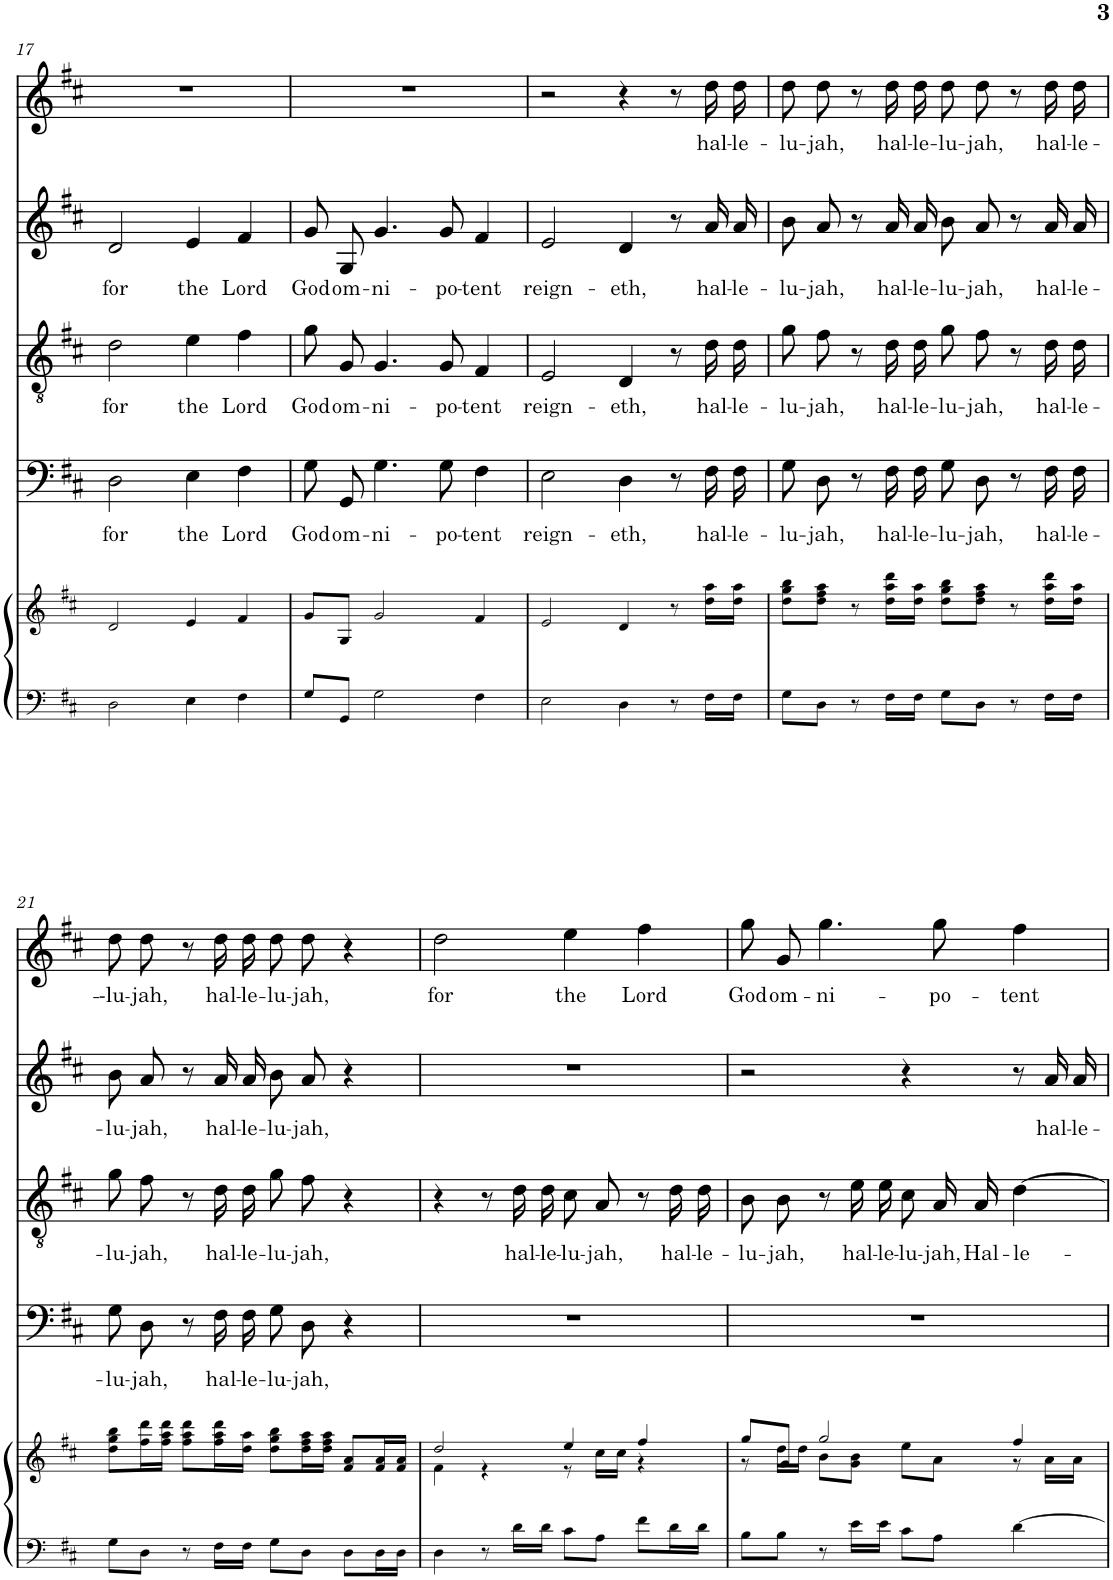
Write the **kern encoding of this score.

**kern	**kern	**kern	**text	**kern	**text	**kern	**text	**kern	**text
*part5	*part5	*part4	*part4	*part3	*part3	*part2	*part2	*part1	*part1
*staff6	*staff5	*staff4	*staff4	*staff3	*staff3	*staff2	*staff2	*staff1	*staff1
*I"Track 5	*	*I"Basso	*	*I"Tenore	*	*I"Alto	*	*I"Canto	*
!!LO:PB:g=z
*clefF4	*clefG2	*clefF4	*	*clefGv2	*	*clefG2	*	*clefG2	*
*k[f#c#]	*k[f#c#]	*k[f#c#]	*	*k[f#c#]	*	*k[f#c#]	*	*k[f#c#]	*
*D:	*D:	*D:	*	*D:	*	*D:	*	*D:	*
*M4/4	*M4/4	*M4/4	*	*M4/4	*	*M4/4	*	*M4/4	*
*met(c)	*met(c)	*met(c)	*	*met(c)	*	*met(c)	*	*met(c)	*
=17	=17	=17	=17	=17	=17	=17	=17	=17	=17
!	!	!	!LO:LY:b	!	!LO:LY:b	!	!LO:LY:b	!	!
2D-\	2d-/	2D-\	for	2d-\	for	2d-/	for	1r	.
!	!	!	!LO:LY:b	!	!LO:LY:b	!	!LO:LY:b	!	!
4E-\	4e-/	4E-\	the	4e-\	the	4e-/	the	.	.
!	!	!	!LO:LY:b	!	!LO:LY:b	!	!LO:LY:b	!	!
4F\	4f/	4F\	Lord	4f\	Lord	4f/	Lord	.	.
=18	=18	=18	=18	=18	=18	=18	=18	=18	=18
!	!	!	!LO:LY:b	!	!LO:LY:b	!	!LO:LY:b	!	!
8G-/L	8g-/L	8G-/L	God	8g-\L	God	8g-/L	God	1r	.
!	!	!	!LO:LY:b	!	!LO:LY:b	!	!LO:LY:b	!	!
8GG-/J	8G-/J	8GG-/J	om-	8G-\J	om-	8G-/J	om-	.	.
!	!	!	!LO:LY:b	!	!LO:LY:b	!	!LO:LY:b	!	!
2G-\	2g-/	4.G-\	-ni-	4.G-/	-ni-	4.g-/	-ni-	.	.
!	!	!	!LO:LY:b	!	!LO:LY:b	!	!LO:LY:b	!	!
.	.	8G-\	-po-	8G-/	-po-	8g-/	-po-	.	.
!	!	!	!LO:LY:b	!	!LO:LY:b	!	!LO:LY:b	!	!
4F\	4f/	4F\	-tent	4F/	-tent	4f/	-tent	.	.
=19	=19	=19	=19	=19	=19	=19	=19	=19	=19
!	!	!	!LO:LY:b	!	!LO:LY:b	!	!LO:LY:b	!	!
2E-\	2e-/	2E-\	reign-	2E-/	reign-	2e-/	reign-	2r	.
!	!	!	!LO:LY:b	!	!LO:LY:b	!	!LO:LY:b	!	!
4D-\	4d-/	4D-\	-eth,	4D-/	-eth,	4d-/	-eth,	4r	.
8r	8r	8r	.	8r	.	8r	.	8r	.
!	!	!	!LO:LY:b	!	!LO:LY:b	!	!LO:LY:b	!	!LO:LY:b
16F\LL	16dd-\ 16aa-\LL	16F\LL	hal-	16d-\LL	hal-	16a-/LL	hal-	16dd-\LL	hal-
!	!	!	!LO:LY:b	!	!LO:LY:b	!	!LO:LY:b	!	!LO:LY:b
16F\JJ	16dd-\ 16aa-\JJ	16F\JJ	-le-	16d-\JJ	-le-	16a-/JJ	-le-	16dd-\JJ	-le-
=20	=20	=20	=20	=20	=20	=20	=20	=20	=20
!	!	!	!LO:LY:b	!	!LO:LY:b	!	!LO:LY:b	!	!LO:LY:b
8G-\L	8dd-\ 8gg-\ 8bb-\L	8G-\L	-lu-	8g-\L	-lu-	8b-/L	-lu-	8dd-\L	-lu-
!	!	!	!LO:LY:b	!	!LO:LY:b	!	!LO:LY:b	!	!LO:LY:b
8D-\J	8dd-\ 8ff\ 8aa-\J	8D-\J	-jah,	8f\J	-jah,	8a-/J	-jah,	8dd-\J	-jah,
8r	8r	8r	.	8r	.	8r	.	8r	.
!	!	!	!LO:LY:b	!	!LO:LY:b	!	!LO:LY:b	!	!LO:LY:b
16F\LL	16dd-\ 16aa-\ 16ddd-\LL	16F\LL	hal-	16d-\LL	hal-	16a-/LL	hal-	16dd-\LL	hal-
!	!	!	!LO:LY:b	!	!LO:LY:b	!	!LO:LY:b	!	!LO:LY:b
16F\JJ	16dd-\ 16aa-\JJ	16F\JJ	-le-	16d-\JJ	-le-	16a-/JJ	-le-	16dd-\JJ	-le-
!	!	!	!LO:LY:b	!	!LO:LY:b	!	!LO:LY:b	!	!LO:LY:b
8G-\L	8dd-\ 8gg-\ 8bb-\L	8G-\L	-lu-	8g-\L	-lu-	8b-/L	-lu-	8dd-\L	-lu-
!	!	!	!LO:LY:b	!	!LO:LY:b	!	!LO:LY:b	!	!LO:LY:b
8D-\J	8dd-\ 8ff\ 8aa-\J	8D-\J	-jah,	8f\J	-jah,	8a-/J	-jah,	8dd-\J	-jah,
8r	8r	8r	.	8r	.	8r	.	8r	.
!	!	!	!LO:LY:b	!	!LO:LY:b	!	!LO:LY:b	!	!LO:LY:b
16F\LL	16dd-\ 16aa-\ 16ddd-\LL	16F\LL	hal-	16d-\LL	hal-	16a-/LL	hal-	16dd-\LL	hal-
!	!	!	!LO:LY:b	!	!LO:LY:b	!	!LO:LY:b	!	!LO:LY:b
16F\JJ	16dd-\ 16aa-\JJ	16F\JJ	-le-	16d-\JJ	-le-	16a-/JJ	-le-	16dd-\JJ	-le-
!!LO:LB:g=z
=21	=21	=21	=21	=21	=21	=21	=21	=21	=21
!	!	!	!LO:LY:b	!	!LO:LY:b	!	!LO:LY:b	!	!LO:LY:b
8G-\L	8dd-\ 8gg-\ 8bb-\L	8G-\L	-lu-	8g-\L	-lu-	8b-/L	-lu-	8dd-\L	--lu-
!	!	!	!LO:LY:b	!	!LO:LY:b	!	!LO:LY:b	!	!LO:LY:b
8D-\J	16ff\ 16ddd-\L	8D-\J	-jah,	8f\J	-jah,	8a-/J	-jah,	8dd-\J	-jah,
.	16ff\ 16aa-\ 16ddd-\JJ	.	.	.	.	.	.	.	.
8r	8ff\ 8aa-\ 8ddd-\L	8r	.	8r	.	8r	.	8r	.
!	!	!	!LO:LY:b	!	!LO:LY:b	!	!LO:LY:b	!	!LO:LY:b
16F\LL	16ff\ 16aa-\ 16ddd-\L	16F\LL	hal-	16d-\LL	hal-	16a-/LL	hal-	16dd-\LL	hal-
!	!	!	!LO:LY:b	!	!LO:LY:b	!	!LO:LY:b	!	!LO:LY:b
16F\JJ	16dd-\ 16aa-\JJ	16F\JJ	-le-	16d-\JJ	-le-	16a-/JJ	-le-	16dd-\JJ	-le-
!	!	!	!LO:LY:b	!	!LO:LY:b	!	!LO:LY:b	!	!LO:LY:b
8G-\L	8dd-\ 8gg-\ 8bb-\L	8G-\L	-lu-	8g-\L	-lu-	8b-/L	-lu-	8dd-\L	-lu-
!	!	!	!LO:LY:b	!	!LO:LY:b	!	!LO:LY:b	!	!LO:LY:b
8D-\J	16dd-\ 16ff\ 16aa-\L	8D-\J	-jah,	8f\J	-jah,	8a-/J	-jah,	8dd-\J	-jah,
.	16dd-\ 16ff\ 16aa-\JJ	.	.	.	.	.	.	.	.
8D-\L	8f/ 8a-/L	4r	.	4r	.	4r	.	4r	.
16D-\L	16f/ 16a-/L	.	.	.	.	.	.	.	.
16D-\JJ	16f/ 16a-/JJ	.	.	.	.	.	.	.	.
=22	=22	=22	=22	=22	=22	=22	=22	=22	=22
*	*^	*	*	*	*	*	*	*	*
!	!	!	!	!	!	!	!	!	!	!LO:LY:b
4D-\	2dd-/	4f\	1r	.	4r	.	1r	.	2dd-\	for
8r	.	4r	.	.	8r	.	.	.	.	.
!	!	!	!	!	!	!LO:LY:b	!	!	!	!
16d-\LL	.	.	.	.	16d-\LL	hal-	.	.	.	.
!	!	!	!	!	!	!LO:LY:b	!	!	!	!
16d-\JJ	.	.	.	.	16d-\JJ	-le-	.	.	.	.
!	!	!	!	!	!	!LO:LY:b	!	!	!	!LO:LY:b
8c\L	4ee-/	8r	.	.	8c\L	-lu-	.	.	4ee-\	the
!	!	!	!	!	!	!LO:LY:b	!	!	!	!
8A-\J	.	16cc\LL	.	.	8A-\J	-jah,	.	.	.	.
.	.	16cc\JJ	.	.	.	.	.	.	.	.
!	!	!	!	!	!	!	!	!	!	!LO:LY:b
8f\L	4ff/	4r	.	.	8r	.	.	.	4ff\	Lord
!	!	!	!	!	!	!LO:LY:b	!	!	!	!
16d-\L	.	.	.	.	16d-\LL	hal-	.	.	.	.
!	!	!	!	!	!	!LO:LY:b	!	!	!	!
16d-\JJ	.	.	.	.	16d-\JJ	-le-	.	.	.	.
=23	=23	=23	=23	=23	=23	=23	=23	=23	=23	=23
!	!	!	!	!	!	!LO:LY:b	!	!	!	!LO:LY:b
8B-\L	8gg-/L	8r	1r	.	8B-\L	-lu-	2r	.	8gg-\L	God
!	!	!	!	!	!	!LO:LY:b	!	!	!	!LO:LY:b
8B-\J	8g-/J	16dd-\LL	.	.	8B-\J	-jah,	.	.	8g-\J	om-
.	.	16dd-\JJ	.	.	.	.	.	.	.	.
!	!	!	!	!	!	!	!	!	!	!LO:LY:b
8r	2gg-/	8b-\L	.	.	8r	.	.	.	4.gg-\	-ni-
!	!	!	!	!	!	!LO:LY:b	!	!	!	!
16e-\LL	.	8g-\ 8b-\J	.	.	16e-\LL	hal-	.	.	.	.
!	!	!	!	!	!	!LO:LY:b	!	!	!	!
16e-\JJ	.	.	.	.	16e-\JJ	-le-	.	.	.	.
!	!	!	!	!	!	!LO:LY:b	!	!	!	!
8c\L	.	8ee-\L	.	.	8c\L	-lu-	4r	.	.	.
!	!	!	!	!	!	!LO:LY:b	!	!	!	!LO:LY:b
8A-\J	.	8a-\J	.	.	16A-\L	-jah,	.	.	8gg-\	-po-
!	!	!	!	!	!	!LO:LY:b	!	!	!	!
.	.	.	.	.	16A-\JJ	Hal-	.	.	.	.
!	!	!	!	!	!	!LO:LY:b	!	!	!	!LO:LY:b
[4d-\	4ff/	8r	.	.	[4d-\	-le-	8r	.	4ff\	-tent
!	!	!	!	!	!	!	!	!LO:LY:b	!	!
.	.	16a-\LL	.	.	.	.	16a-/LL	hal-	.	.
!	!	!	!	!	!	!	!	!LO:LY:b	!	!
.	.	16a-\JJ	.	.	.	.	16a-/JJ	-le-	.	.
*	*v	*v	*	*	*	*	*	*	*	*
=	=	=	=	=	=	=	=	=	=
*-	*-	*-	*-	*-	*-	*-	*-	*-	*-
